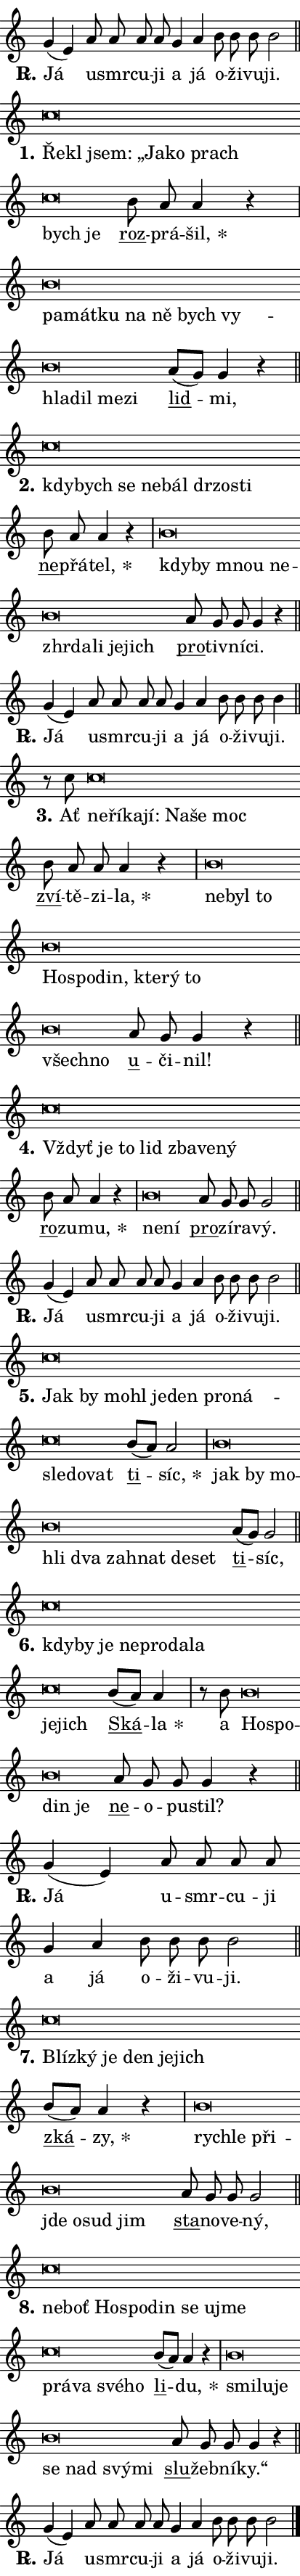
\version "2.22.1"
\header { tagline = "" }
\paper {
  indent = 0\cm
  top-margin = 0\cm
  right-margin = 0\cm
  bottom-margin = 0\cm
  left-margin = 0\cm
  paper-width = 7\cm
  page-breaking = #ly:one-page-breaking
  system-system-spacing.basic-distance = #11
  score-system-spacing.basic-distance = #11
  ragged-last = ##f
}


%% Author: Thomas Morley
%% https://lists.gnu.org/archive/html/lilypond-user/2020-05/msg00002.html
#(define (line-position grob)
"Returns position of @var[grob} in current system:
   @code{'start}, if at first time-step
   @code{'end}, if at last time-step
   @code{'middle} otherwise
"
  (let* ((col (ly:item-get-column grob))
         (ln (ly:grob-object col 'left-neighbor))
         (rn (ly:grob-object col 'right-neighbor))
         (col-to-check-left (if (ly:grob? ln) ln col))
         (col-to-check-right (if (ly:grob? rn) rn col))
         (break-dir-left
           (and
             (ly:grob-property col-to-check-left 'non-musical #f)
             (ly:item-break-dir col-to-check-left)))
         (break-dir-right
           (and
             (ly:grob-property col-to-check-right 'non-musical #f)
             (ly:item-break-dir col-to-check-right))))
        (cond ((eqv? 1 break-dir-left) 'start)
              ((eqv? -1 break-dir-right) 'end)
              (else 'middle))))

#(define (tranparent-at-line-position vctor)
  (lambda (grob)
  "Relying on @code{line-position} select the relevant enry from @var{vctor}.
Used to determine transparency,"
    (case (line-position grob)
      ((end) (not (vector-ref vctor 0)))
      ((middle) (not (vector-ref vctor 1)))
      ((start) (not (vector-ref vctor 2))))))

noteHeadBreakVisibility =
#(define-music-function (break-visibility)(vector?)
"Makes @code{NoteHead}s transparent relying on @var{break-visibility}"
#{
  \override NoteHead.transparent =
    #(tranparent-at-line-position break-visibility)
#})

#(define delete-ledgers-for-transparent-note-heads
  (lambda (grob)
    "Reads whether a @code{NoteHead} is transparent.
If so this @code{NoteHead} is removed from @code{'note-heads} from
@var{grob}, which is supposed to be @code{LedgerLineSpanner}.
As a result ledgers are not printed for this @code{NoteHead}"
    (let* ((nhds-array (ly:grob-object grob 'note-heads))
           (nhds-list
             (if (ly:grob-array? nhds-array)
                 (ly:grob-array->list nhds-array)
                 '()))
           ;; Relies on the transparent-property being done before
           ;; Staff.LedgerLineSpanner.after-line-breaking is executed.
           ;; This is fragile ...
           (to-keep
             (remove
               (lambda (nhd)
                 (ly:grob-property nhd 'transparent #f))
               nhds-list)))
      ;; TODO find a better method to iterate over grob-arrays, similiar
      ;; to filter/remove etc for lists
      ;; For now rebuilt from scratch
      (set! (ly:grob-object grob 'note-heads)  '())
      (for-each
        (lambda (nhd)
          (ly:pointer-group-interface::add-grob grob 'note-heads nhd))
        to-keep))))

hideNotes = {
  \noteHeadBreakVisibility #begin-of-line-visible
}
unHideNotes = {
  \noteHeadBreakVisibility #all-visible
}

% work-around for resetting accidentals
% https://lilypond.org/doc/v2.23/Documentation/notation/displaying-rhythms#unmetered-music
cadenzaMeasure = {
  \cadenzaOff
  \partial 1024 s1024
  \cadenzaOn
}

#(define-markup-command (accent layout props text) (markup?)
  "Underline accented syllable"
  (interpret-markup layout props
    #{\markup \override #'(offset . 4.3) \underline { #text }#}))

responsum = \markup \concat {
  "R" \hspace #-1.05 \path #0.1 #'((moveto 0 0.07) (lineto 0.9 0.8)) \hspace #0.05 "."
}

\layout {
    \context {
        \Staff
        \remove "Time_signature_engraver"
        \override LedgerLineSpanner.after-line-breaking = #delete-ledgers-for-transparent-note-heads
    }
    \context {
        \Voice {
            \override NoteHead.output-attributes = #'((class . "notehead"))
            \override Hairpin.height = #0.55
        }
    }
    \context {
        \Lyrics {
            \override StanzaNumber.output-attributes = #'((class . "stanzanumber"))
            \override LyricSpace.minimum-distance = #0.9
            \override LyricText.font-name = #"TeX Gyre Schola"
            \override LyricText.font-size = 1
            \override StanzaNumber.font-name = #"TeX Gyre Schola Bold"
            \override StanzaNumber.font-size = 1
        }
    }
}

% magnetic-lyrics.ily
%
%   written by
%     Jean Abou Samra <jean@abou-samra.fr>
%     Werner Lemberg <wl@gnu.org>
%
%   adapted by
%     Jiri Hon <jiri.hon@gmail.com>
%
% Version 2022-Apr-15

% https://www.mail-archive.com/lilypond-user@gnu.org/msg149350.html

#(define (Left_hyphen_pointer_engraver context)
   "Collect syllable-hyphen-syllable occurrences in lyrics and store
them in properties.  This engraver only looks to the left.  For
example, if the lyrics input is @code{foo -- bar}, it does the
following.

@itemize @bullet
@item
Set the @code{text} property of the @code{LyricHyphen} grob between
@q{foo} and @q{bar} to @code{foo}.

@item
Set the @code{left-hyphen} property of the @code{LyricText} grob with
text @q{foo} to the @code{LyricHyphen} grob between @q{foo} and
@q{bar}.
@end itemize

Use this auxiliary engraver in combination with the
@code{lyric-@/text::@/apply-@/magnetic-@/offset!} hook."
   (let ((hyphen #f)
         (text #f))
     (make-engraver
      (acknowledgers
       ((lyric-syllable-interface engraver grob source-engraver)
        (set! text grob)))
      (end-acknowledgers
       ((lyric-hyphen-interface engraver grob source-engraver)
        ;(when (not (grob::has-interface grob 'lyric-space-interface))
          (set! hyphen grob)));)
      ((stop-translation-timestep engraver)
       (when (and text hyphen)
         (ly:grob-set-object! text 'left-hyphen hyphen))
       (set! text #f)
       (set! hyphen #f)))))

#(define (lyric-text::apply-magnetic-offset! grob)
   "If the space between two syllables is less than the value in
property @code{LyricText@/.details@/.squash-threshold}, move the right
syllable to the left so that it gets concatenated with the left
syllable.

Use this function as a hook for
@code{LyricText@/.after-@/line-@/breaking} if the
@code{Left_@/hyphen_@/pointer_@/engraver} is active."
   (let ((hyphen (ly:grob-object grob 'left-hyphen #f)))
     (when hyphen
       (let ((left-text (ly:spanner-bound hyphen LEFT)))
         (when (grob::has-interface left-text 'lyric-syllable-interface)
           (let* ((common (ly:grob-common-refpoint grob left-text X))
                  (this-x-ext (ly:grob-extent grob common X))
                  (left-x-ext
                   (begin
                     ;; Trigger magnetism for left-text.
                     (ly:grob-property left-text 'after-line-breaking)
                     (ly:grob-extent left-text common X)))
                  ;; `delta` is the gap width between two syllables.
                  (delta (- (interval-start this-x-ext)
                            (interval-end left-x-ext)))
                  (details (ly:grob-property grob 'details))
                  (threshold (assoc-get 'squash-threshold details 0.2)))
             (when (< delta threshold)
               (let* (;; We have to manipulate the input text so that
                      ;; ligatures crossing syllable boundaries are not
                      ;; disabled.  For languages based on the Latin
                      ;; script this is essentially a beautification.
                      ;; However, for non-Western scripts it can be a
                      ;; necessity.
                      (lt (ly:grob-property left-text 'text))
                      (rt (ly:grob-property grob 'text))
                      (is-space (grob::has-interface hyphen 'lyric-space-interface))
                      (space (if is-space " " ""))
                      (space-markup (grob-interpret-markup grob " "))
                      (space-size (interval-length (ly:stencil-extent space-markup X)))
                      (extra-delta (if is-space space-size 0))
                      ;; Append new syllable.
                      (ltrt-space (if (and (string? lt) (string? rt))
                                (string-append lt space rt)
                                (make-concat-markup (list lt space rt))))
                      ;; Right-align `ltrt` to the right side.
                      (ltrt-space-markup (grob-interpret-markup
                               grob
                               (make-translate-markup
                                (cons (interval-length this-x-ext) 0)
                                (make-right-align-markup ltrt-space)))))
                 (begin
                   ;; Don't print `left-text`.
                   (ly:grob-set-property! left-text 'stencil #f)
                   ;; Set text and stencil (which holds all collected
                   ;; syllables so far) and shift it to the left.
                   (ly:grob-set-property! grob 'text ltrt-space)
                   (ly:grob-set-property! grob 'stencil ltrt-space-markup)
                   (ly:grob-translate-axis! grob (- (- delta extra-delta)) X))))))))))


#(define (lyric-hyphen::displace-bounds-first grob)
   ;; Make very sure this callback isn't triggered too early.
   (let ((left (ly:spanner-bound grob LEFT))
         (right (ly:spanner-bound grob RIGHT)))
     (ly:grob-property left 'after-line-breaking)
     (ly:grob-property right 'after-line-breaking)
     (ly:lyric-hyphen::print grob)))

squashThreshold = #0.4

\layout {
  \context {
    \Lyrics
    \consists #Left_hyphen_pointer_engraver
    \override LyricText.after-line-breaking =
      #lyric-text::apply-magnetic-offset!
    \override LyricHyphen.stencil = #lyric-hyphen::displace-bounds-first
    \override LyricText.details.squash-threshold = \squashThreshold
    \override LyricHyphen.minimum-distance = 0
    \override LyricHyphen.minimum-length = \squashThreshold
  }
}

squash = \override LyricText.details.squash-threshold = 9999
unSquash = \override LyricText.details.squash-threshold = \squashThreshold

left = \override LyricText.self-alignment-X = #LEFT
unLeft = \revert LyricText.self-alignment-X

starOffset = #(lambda (grob) 
                (let ((x_offset (ly:self-alignment-interface::aligned-on-x-parent grob)))
                  (if (= x_offset 0) 0 (+ x_offset 1.2))))

star = #(define-music-function (syllable)(string?)
"Append star separator at the end of a syllable"
#{
  \once \override LyricText.X-offset = #starOffset
  \lyricmode { \markup {
    #syllable
    \override #'((font-name . "TeX Gyre Schola Bold")) \hspace #0.2 \lower #0.65 \larger "*"
  } }
#})

starAccent = #(define-music-function (syllable)(string?)
"Append star separator at the end of a syllable and make accent"
#{
  \once \override LyricText.X-offset = #starOffset
  \lyricmode { \markup {
    \accent #syllable
    \override #'((font-name . "TeX Gyre Schola Bold")) \hspace #0.2 \lower #0.65 \larger "*"
  } }
#})

breath = #(define-music-function (syllable)(string?)
"Append breathing indicator at the end of a syllable"
#{
  \lyricmode { \markup { #syllable "+" } }
#})

optionalBreath = #(define-music-function (syllable)(string?)
"Append optional breathing indicator at the end of a syllable"
#{
  \lyricmode { \markup { #syllable "(+)" } }
#})


\score {
    <<
        \new Voice = "melody" { \cadenzaOn \key c \major \relative { g'4( e) a8 a a a \bar "" g4 a \bar "" b8 b b b2 \cadenzaMeasure \bar "||" \break }
\relative { c''\breve*1/16 \hideNotes \breve*1/16 \bar "" \breve*1/16 \bar "" \breve*1/16 \bar "" \breve*1/16 \bar "" \breve*1/16 \bar "" \breve*1/16 \breve*1/16 \bar "" \unHideNotes \bar "" b8 a a4 r \cadenzaMeasure \bar "|" b\breve*1/16 \hideNotes \breve*1/16 \bar "" \breve*1/16 \bar "" \breve*1/16 \bar "" \breve*1/16 \bar "" \breve*1/16 \bar "" \breve*1/16 \bar "" \breve*1/16 \bar "" \breve*1/16 \bar "" \breve*1/16 \breve*1/16 \bar "" \unHideNotes \bar "" a8[( g)] g4 r \cadenzaMeasure \bar "||" \break }
\relative { c''\breve*1/16 \hideNotes \breve*1/16 \bar "" \breve*1/16 \bar "" \breve*1/16 \bar "" \breve*1/16 \bar "" \breve*1/16 \bar "" \breve*1/16 \breve*1/16 \bar "" \unHideNotes \bar "" b8 a a4 r \cadenzaMeasure \bar "|" b\breve*1/16 \hideNotes \breve*1/16 \bar "" \breve*1/16 \bar "" \breve*1/16 \bar "" \breve*1/16 \bar "" \breve*1/16 \bar "" \breve*1/16 \bar "" \breve*1/16 \breve*1/16 \bar "" \unHideNotes \bar "" a8 g g g4 r \cadenzaMeasure \bar "||" \break }
\relative { g'4( e) a8 a a a \bar "" g4 a \bar "" b8 b b b4 \cadenzaMeasure \bar "||" \break }
\relative { r8 c''8 c\breve*1/16 \hideNotes \breve*1/16 \bar "" \breve*1/16 \bar "" \breve*1/16 \bar "" \breve*1/16 \bar "" \breve*1/16 \breve*1/16 \bar "" \unHideNotes \bar "" b8 a a a4 r \cadenzaMeasure \bar "|" b\breve*1/16 \hideNotes \breve*1/16 \bar "" \breve*1/16 \bar "" \breve*1/16 \bar "" \breve*1/16 \bar "" \breve*1/16 \bar "" \breve*1/16 \bar "" \breve*1/16 \bar "" \breve*1/16 \bar "" \breve*1/16 \breve*1/16 \bar "" \unHideNotes \bar "" a8 g g4 r \cadenzaMeasure \bar "||" \break }
\relative { c''\breve*1/16 \hideNotes \breve*1/16 \bar "" \breve*1/16 \bar "" \breve*1/16 \bar "" \breve*1/16 \bar "" \breve*1/16 \breve*1/16 \bar "" \unHideNotes \bar "" b8 a a4 r \cadenzaMeasure \bar "|" b\breve*1/16 \hideNotes \breve*1/16 \bar "" \unHideNotes \bar "" a8 g g g2 \cadenzaMeasure \bar "||" \break }
\relative { g'4( e) a8 a a a \bar "" g4 a \bar "" b8 b b b2 \cadenzaMeasure \bar "||" \break }
\relative { c''\breve*1/16 \hideNotes \breve*1/16 \bar "" \breve*1/16 \bar "" \breve*1/16 \bar "" \breve*1/16 \bar "" \breve*1/16 \bar "" \breve*1/16 \bar "" \breve*1/16 \bar "" \breve*1/16 \bar "" \breve*1/16 \breve*1/16 \bar "" \unHideNotes \bar "" b8[( a)] a2 \cadenzaMeasure \bar "|" b\breve*1/16 \hideNotes \breve*1/16 \bar "" \breve*1/16 \bar "" \breve*1/16 \bar "" \breve*1/16 \bar "" \breve*1/16 \bar "" \breve*1/16 \bar "" \breve*1/16 \breve*1/16 \bar "" \unHideNotes \bar "" a8[( g)] g2 \cadenzaMeasure \bar "||" \break }
\relative { c''\breve*1/16 \hideNotes \breve*1/16 \bar "" \breve*1/16 \bar "" \breve*1/16 \bar "" \breve*1/16 \bar "" \breve*1/16 \bar "" \breve*1/16 \bar "" \breve*1/16 \breve*1/16 \bar "" \unHideNotes \bar "" b8[( a)] a4 \cadenzaMeasure \bar "|" r8 b8 b\breve*1/16 \hideNotes \breve*1/16 \bar "" \breve*1/16 \breve*1/16 \bar "" \unHideNotes \bar "" a8 g g g4 r \cadenzaMeasure \bar "||" \break }
\relative { g'4( e) a8 a a a \bar "" g4 a \bar "" b8 b b b2 \cadenzaMeasure \bar "||" \break }
\relative { c''\breve*1/16 \hideNotes \breve*1/16 \bar "" \breve*1/16 \bar "" \breve*1/16 \bar "" \breve*1/16 \breve*1/16 \bar "" \unHideNotes \bar "" b8[( a)] a4 r \cadenzaMeasure \bar "|" b\breve*1/16 \hideNotes \breve*1/16 \bar "" \breve*1/16 \bar "" \breve*1/16 \bar "" \breve*1/16 \bar "" \breve*1/16 \breve*1/16 \bar "" \unHideNotes \bar "" a8 g g g2 \cadenzaMeasure \bar "||" \break }
\relative { c''\breve*1/16 \hideNotes \breve*1/16 \bar "" \breve*1/16 \bar "" \breve*1/16 \bar "" \breve*1/16 \bar "" \breve*1/16 \bar "" \breve*1/16 \bar "" \breve*1/16 \bar "" \breve*1/16 \bar "" \breve*1/16 \bar "" \breve*1/16 \breve*1/16 \bar "" \unHideNotes \bar "" b8[( a)] a4 r \cadenzaMeasure \bar "|" b\breve*1/16 \hideNotes \breve*1/16 \bar "" \breve*1/16 \bar "" \breve*1/16 \bar "" \breve*1/16 \bar "" \breve*1/16 \breve*1/16 \bar "" \unHideNotes \bar "" a8 g g g4 r \cadenzaMeasure \bar "||" \break }
\relative { g'4( e) a8 a a a \bar "" g4 a \bar "" b8 b b b2 \cadenzaMeasure \bar "||" \break } \bar "|." }
        \new Lyrics \lyricsto "melody" { \lyricmode { \set stanza = \responsum
Já u -- smr -- cu -- ji a já o -- ži -- vu -- ji.
\set stanza = "1."
\left Ře -- \squash kl jsem: „Ja -- ko prach bych je \unLeft \unSquash \markup \accent roz -- prá -- \star šil, \left pa -- \squash mát -- ku na ně bych vy -- hla -- dil me -- zi \unLeft \unSquash \markup \accent lid -- mi,
\set stanza = "2."
\left kdy -- \squash bych se ne -- bál dr -- zo -- sti \unLeft \unSquash \markup \accent ne -- přá -- \star tel, \left kdy -- \squash by mnou ne -- zhr -- da -- li je -- jich \unLeft \unSquash \markup \accent pro -- tiv -- ní -- ci.
\set stanza = \responsum
Já u -- smr -- cu -- ji a já o -- ži -- vu -- ji.
\set stanza = "3."
Ať \left ne -- \squash ří -- ka -- jí: Na -- še moc \unLeft \unSquash \markup \accent zví -- tě -- zi -- \star la, \left ne -- \squash byl to Ho -- spo -- din, kte -- rý to všech -- no \unLeft \unSquash \markup \accent u -- či -- nil!
\set stanza = "4."
\left Vždyť \squash je to lid zba -- ve -- ný \unLeft \unSquash \markup \accent ro -- zu -- \star mu, \left ne -- \squash ní \unLeft \unSquash \markup \accent pro -- zí -- ra -- vý.
\set stanza = \responsum
Já u -- smr -- cu -- ji a já o -- ži -- vu -- ji.
\set stanza = "5."
\left Jak \squash by mo -- hl je -- den pro -- ná -- sle -- do -- vat \unLeft \unSquash \markup \accent ti -- \star síc, \left jak \squash by mo -- hli dva za -- hnat de -- set \unLeft \unSquash \markup \accent ti -- síc,
\set stanza = "6."
\left kdy -- \squash by je ne -- pro -- da -- la je -- jich \unLeft \unSquash \markup \accent Ská -- \star la a \left Ho -- \squash spo -- din je \unLeft \unSquash \markup \accent ne -- o -- pu -- stil?
\set stanza = \responsum
Já u -- smr -- cu -- ji a já o -- ži -- vu -- ji.
\set stanza = "7."
\left Blíz -- \squash ký je den je -- jich \unLeft \unSquash \markup \accent zká -- \star zy, \left rych -- \squash le při -- jde o -- sud jim \unLeft \unSquash \markup \accent sta -- no -- ve -- ný,
\set stanza = "8."
\left ne -- \squash boť Ho -- spo -- din se u -- jme prá -- va své -- ho \unLeft \unSquash \markup \accent li -- \star du, \left smi -- \squash lu -- je se nad svý -- mi \unLeft \unSquash \markup \accent slu -- žeb -- ní -- ky.“
\set stanza = \responsum
Já u -- smr -- cu -- ji a já o -- ži -- vu -- ji. } }
    >>
    \layout {}
}
